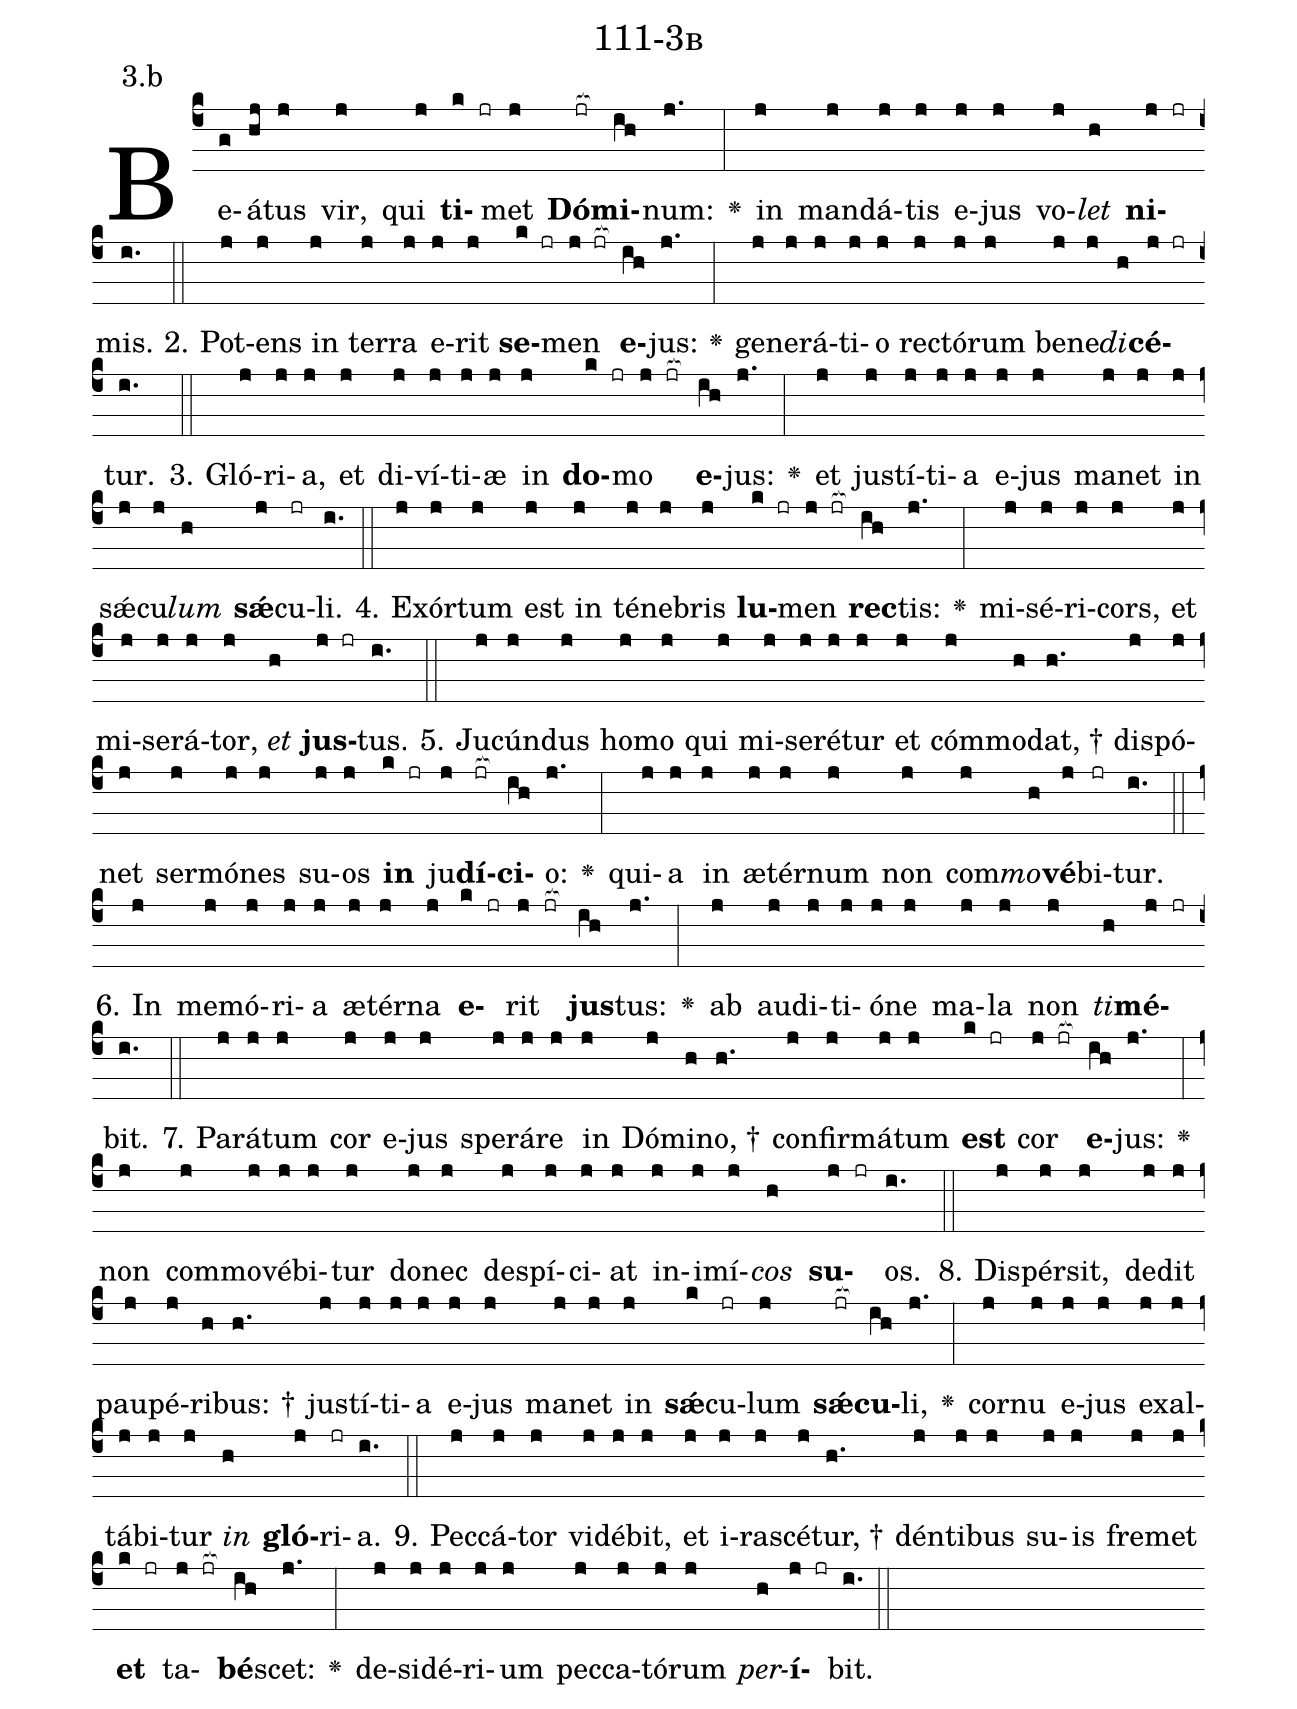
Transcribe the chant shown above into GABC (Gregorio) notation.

name: 111-3b;
annotation: 3.b;
%%
(c4)Be(g)á(hj)tus(j) vir,(j) qui(j) <b>ti</b>(k jr)met(j) <b>Dó</b>(jr[ocb:1{])<b>mi</b>(ih[ocb:0}])num:(j.) <v>\greheightstar</v>(:) in(j) man(j)dá(j)tis(j) e(j)jus(j) vo(j)<i>let</i>(h) <b>ni</b>(j jr)mis.(i.) (::)
2. Pot(j)ens(j) in(j) ter(j)ra(j) e(j)rit(j) <b>se</b>(k jr)men(j jr[ocb:1{]) <b>e</b>(ih[ocb:0}])jus:(j.) <v>\greheightstar</v>(:) ge(j)ne(j)rá(j)ti(j)o(j) rec(j)tó(j)rum(j) be(j)ne(j)<i>di</i>(h)<b>cé</b>(j jr)tur.(i.) (::)
3. Gló(j)ri(j)a,(j) et(j) di(j)ví(j)ti(j)æ(j) in(j) <b>do</b>(k jr)mo(j jr[ocb:1{]) <b>e</b>(ih[ocb:0}])jus:(j.) <v>\greheightstar</v>(:) et(j) jus(j)tí(j)ti(j)a(j) e(j)jus(j) ma(j)net(j) in(j) sǽ(j)cu(j)<i>lum</i>(h) <b>sǽ</b>(j)cu(jr)li.(i.) (::)
4. Ex(j)ór(j)tum(j) est(j) in(j) té(j)ne(j)bris(j) <b>lu</b>(k jr)men(j jr[ocb:1{]) <b>rec</b>(ih[ocb:0}])tis:(j.) <v>\greheightstar</v>(:) mi(j)sé(j)ri(j)cors,(j) et(j) mi(j)se(j)rá(j)tor,(j) <i>et</i>(h) <b>jus</b>(j jr)tus.(i.) (::)
5. Ju(j)cún(j)dus(j) ho(j)mo(j) qui(j) mi(j)se(j)ré(j)tur(j) et(j) cóm(j)mo(h)dat, †(h.) dis(j)pó(j)net(j) ser(j)mó(j)nes(j) su(j)os(j) <b>in</b>(k jr) ju(j)<b>dí</b>(jr[ocb:1{])<b>ci</b>(ih[ocb:0}])o:(j.) <v>\greheightstar</v>(:) qui(j)a(j) in(j) æ(j)tér(j)num(j) non(j) com(j)<i>mo</i>(h)<b>vé</b>(j)bi(jr)tur.(i.) (::)
6. In(j) me(j)mó(j)ri(j)a(j) æ(j)tér(j)na(j) <b>e</b>(k jr)rit(j jr[ocb:1{]) <b>jus</b>(ih[ocb:0}])tus:(j.) <v>\greheightstar</v>(:) ab(j) au(j)di(j)ti(j)ó(j)ne(j) ma(j)la(j) non(j) <i>ti</i>(h)<b>mé</b>(j jr)bit.(i.) (::)
7. Pa(j)rá(j)tum(j) cor(j) e(j)jus(j) spe(j)rá(j)re(j) in(j) Dó(j)mi(h)no, †(h.) con(j)fir(j)má(j)tum(j) <b>est</b>(k jr) cor(j jr[ocb:1{]) <b>e</b>(ih[ocb:0}])jus:(j.) <v>\greheightstar</v>(:) non(j) com(j)mo(j)vé(j)bi(j)tur(j) do(j)nec(j) de(j)spí(j)ci(j)at(j) in(j)i(j)mí(j)<i>cos</i>(h) <b>su</b>(j jr)os.(i.) (::)
8. Di(j)spér(j)sit,(j) de(j)dit(j) pau(j)pé(j)ri(h)bus: †(h.) jus(j)tí(j)ti(j)a(j) e(j)jus(j) ma(j)net(j) in(j) <b>sǽ</b>(k)cu(jr)lum(j) <b>sǽ</b>(jr[ocb:1{])<b>cu</b>(ih[ocb:0}])li,(j.) <v>\greheightstar</v>(:) cor(j)nu(j) e(j)jus(j) ex(j)al(j)tá(j)bi(j)tur(j) <i>in</i>(h) <b>gló</b>(j)ri(jr)a.(i.) (::)
9. Pec(j)cá(j)tor(j) vi(j)dé(j)bit,(j) et(j) i(j)ra(j)scé(j)tur, †(h.) dén(j)ti(j)bus(j) su(j)is(j) fre(j)met(j) <b>et</b>(k jr) ta(j jr[ocb:1{])<b>bé</b>(ih[ocb:0}])scet:(j.) <v>\greheightstar</v>(:) de(j)si(j)dé(j)ri(j)um(j) pec(j)ca(j)tó(j)rum(j) <i>per</i>(h)<b>í</b>(j jr)bit.(i.) (::)
